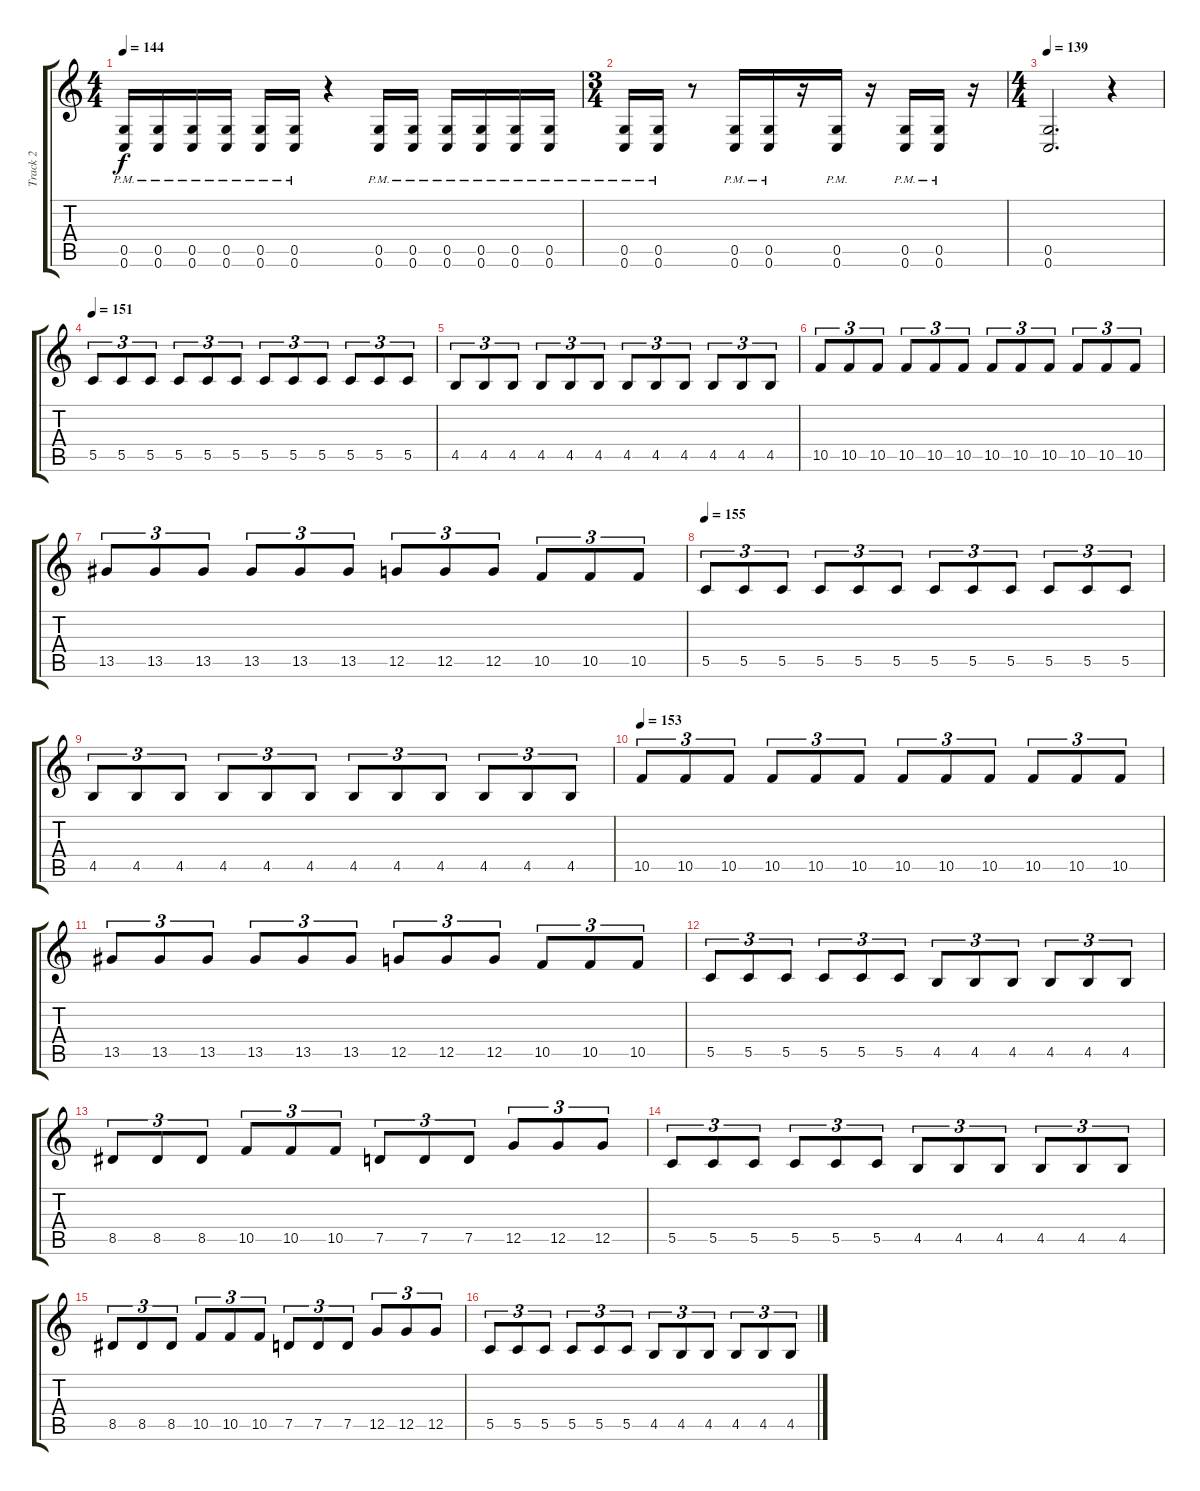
\track ("Track 2" "Track 2") {instrument distortionguitar}
\staff {score tabs}
\tuning (D4 A3 F3 C3 G2 C2) {hide}
\ts (4 4)
\tempo 144
\clef g2
\ks c
(0.5{pm} 0.6{pm}).16{dy f} (0.5{pm} 0.6{pm}).16 (0.5{pm} 0.6{pm}).16 (0.5{pm} 0.6{pm}).16 (0.5{pm} 0.6{pm}).16 (0.5{pm} 0.6{pm}).16 r.4 (0.5{pm} 0.6{pm}).16 (0.5{pm} 0.6{pm}).16 (0.5{pm} 0.6{pm}).16 (0.5{pm} 0.6{pm}).16 (0.5{pm} 0.6{pm}).16 (0.5{pm} 0.6{pm}).16 |
\ts (3 4)
(0.5{pm} 0.6{pm}).16 (0.5{pm} 0.6{pm}).16 r.8 (0.5{pm} 0.6{pm}).16 (0.5{pm} 0.6{pm}).16 r.16 (0.5{pm} 0.6{pm}).16 r.16 (0.5{pm} 0.6{pm}).16 (0.5{pm} 0.6{pm}).16 r.16 |
\ts (4 4)
\tempo 139
(0.5 0.6).2{d} r.4 |
\tempo 151
5.5.8{tu (3 2)} 5.5.8{tu (3 2)} 5.5.8{tu (3 2)} 5.5.8{tu (3 2)} 5.5.8{tu (3 2)} 5.5.8{tu (3 2)} 5.5.8{tu (3 2)} 5.5.8{tu (3 2)} 5.5.8{tu (3 2)} 5.5.8{tu (3 2)} 5.5.8{tu (3 2)} 5.5.8{tu (3 2)} |
4.5.8{tu (3 2)} 4.5.8{tu (3 2)} 4.5.8{tu (3 2)} 4.5.8{tu (3 2)} 4.5.8{tu (3 2)} 4.5.8{tu (3 2)} 4.5.8{tu (3 2)} 4.5.8{tu (3 2)} 4.5.8{tu (3 2)} 4.5.8{tu (3 2)} 4.5.8{tu (3 2)} 4.5.8{tu (3 2)} |
10.5.8{tu (3 2)} 10.5.8{tu (3 2)} 10.5.8{tu (3 2)} 10.5.8{tu (3 2)} 10.5.8{tu (3 2)} 10.5.8{tu (3 2)} 10.5.8{tu (3 2)} 10.5.8{tu (3 2)} 10.5.8{tu (3 2)} 10.5.8{tu (3 2)} 10.5.8{tu (3 2)} 10.5.8{tu (3 2)} |
13.5.8{tu (3 2)} 13.5.8{tu (3 2)} 13.5.8{tu (3 2)} 13.5.8{tu (3 2)} 13.5.8{tu (3 2)} 13.5.8{tu (3 2)} 12.5.8{tu (3 2)} 12.5.8{tu (3 2)} 12.5.8{tu (3 2)} 10.5.8{tu (3 2)} 10.5.8{tu (3 2)} 10.5.8{tu (3 2)} |
\tempo 155
5.5.8{tu (3 2)} 5.5.8{tu (3 2)} 5.5.8{tu (3 2)} 5.5.8{tu (3 2)} 5.5.8{tu (3 2)} 5.5.8{tu (3 2)} 5.5.8{tu (3 2)} 5.5.8{tu (3 2)} 5.5.8{tu (3 2)} 5.5.8{tu (3 2)} 5.5.8{tu (3 2)} 5.5.8{tu (3 2)} |
4.5.8{tu (3 2)} 4.5.8{tu (3 2)} 4.5.8{tu (3 2)} 4.5.8{tu (3 2)} 4.5.8{tu (3 2)} 4.5.8{tu (3 2)} 4.5.8{tu (3 2)} 4.5.8{tu (3 2)} 4.5.8{tu (3 2)} 4.5.8{tu (3 2)} 4.5.8{tu (3 2)} 4.5.8{tu (3 2)} |
\tempo 153
10.5.8{tu (3 2)} 10.5.8{tu (3 2)} 10.5.8{tu (3 2)} 10.5.8{tu (3 2)} 10.5.8{tu (3 2)} 10.5.8{tu (3 2)} 10.5.8{tu (3 2)} 10.5.8{tu (3 2)} 10.5.8{tu (3 2)} 10.5.8{tu (3 2)} 10.5.8{tu (3 2)} 10.5.8{tu (3 2)} |
13.5.8{tu (3 2)} 13.5.8{tu (3 2)} 13.5.8{tu (3 2)} 13.5.8{tu (3 2)} 13.5.8{tu (3 2)} 13.5.8{tu (3 2)} 12.5.8{tu (3 2)} 12.5.8{tu (3 2)} 12.5.8{tu (3 2)} 10.5.8{tu (3 2)} 10.5.8{tu (3 2)} 10.5.8{tu (3 2)} |
5.5.8{tu (3 2)} 5.5.8{tu (3 2)} 5.5.8{tu (3 2)} 5.5.8{tu (3 2)} 5.5.8{tu (3 2)} 5.5.8{tu (3 2)} 4.5.8{tu (3 2)} 4.5.8{tu (3 2)} 4.5.8{tu (3 2)} 4.5.8{tu (3 2)} 4.5.8{tu (3 2)} 4.5.8{tu (3 2)} |
8.5.8{tu (3 2)} 8.5.8{tu (3 2)} 8.5.8{tu (3 2)} 10.5.8{tu (3 2)} 10.5.8{tu (3 2)} 10.5.8{tu (3 2)} 7.5.8{tu (3 2)} 7.5.8{tu (3 2)} 7.5.8{tu (3 2)} 12.5.8{tu (3 2)} 12.5.8{tu (3 2)} 12.5.8{tu (3 2)} |
5.5.8{tu (3 2)} 5.5.8{tu (3 2)} 5.5.8{tu (3 2)} 5.5.8{tu (3 2)} 5.5.8{tu (3 2)} 5.5.8{tu (3 2)} 4.5.8{tu (3 2)} 4.5.8{tu (3 2)} 4.5.8{tu (3 2)} 4.5.8{tu (3 2)} 4.5.8{tu (3 2)} 4.5.8{tu (3 2)} |
8.5.8{tu (3 2)} 8.5.8{tu (3 2)} 8.5.8{tu (3 2)} 10.5.8{tu (3 2)} 10.5.8{tu (3 2)} 10.5.8{tu (3 2)} 7.5.8{tu (3 2)} 7.5.8{tu (3 2)} 7.5.8{tu (3 2)} 12.5.8{tu (3 2)} 12.5.8{tu (3 2)} 12.5.8{tu (3 2)} |
5.5.8{tu (3 2)} 5.5.8{tu (3 2)} 5.5.8{tu (3 2)} 5.5.8{tu (3 2)} 5.5.8{tu (3 2)} 5.5.8{tu (3 2)} 4.5.8{tu (3 2)} 4.5.8{tu (3 2)} 4.5.8{tu (3 2)} 4.5.8{tu (3 2)} 4.5.8{tu (3 2)} 4.5.8{tu (3 2)}
